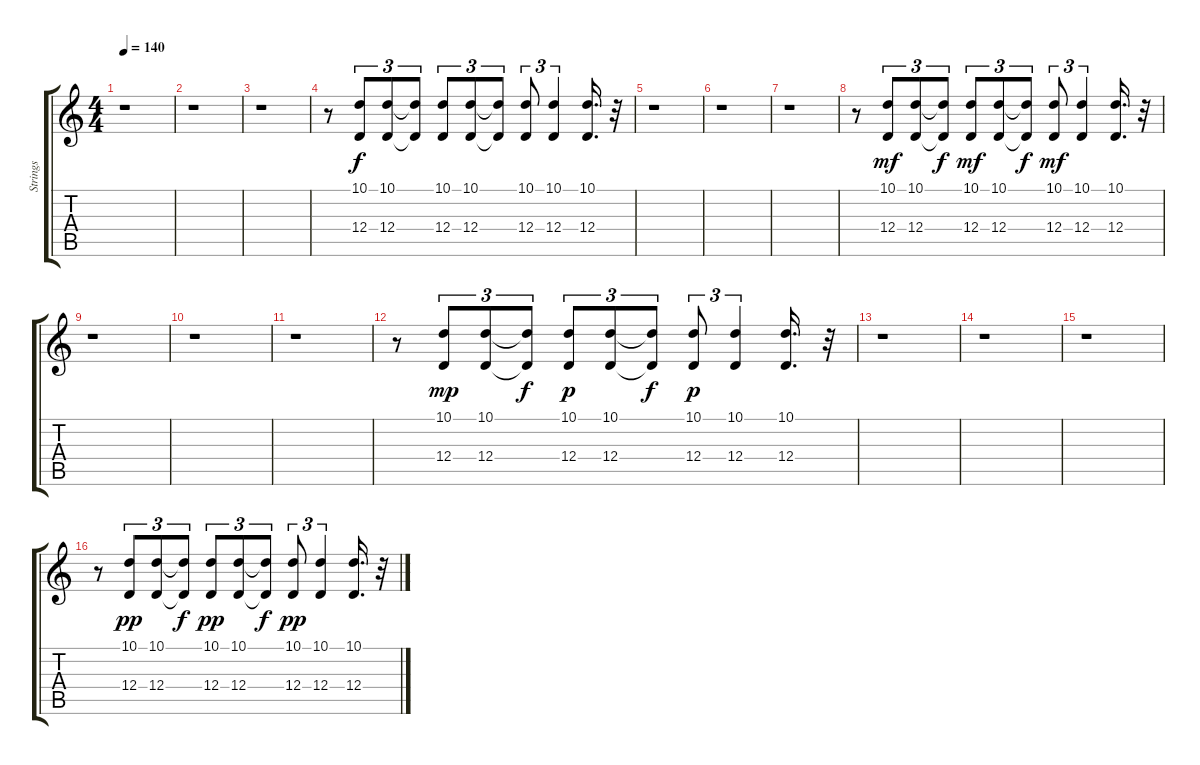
\track ("Strings" "Strings") {instrument stringensemble1}
\staff {score tabs}
\tuning (E4 B3 G3 D3 A2 E2) {hide}
\ts (4 4)
\tempo 140
\clef g2
\ks c
r.1{dy f} |
r.1 |
r.1 |
r.8 (10.1 12.4).8{tu (3 2)} (10.1 12.4).8{tu (3 2)} (10.1{t} 12.4{t}).8{tu (3 2)} (10.1 12.4).8{tu (3 2)} (10.1 12.4).8{tu (3 2)} (10.1{t} 12.4{t}).8{tu (3 2)} (10.1 12.4).8{tu (3 2)} (10.1 12.4).4{tu (3 2)} (10.1 12.4).16{d} r.32 |
r.1 |
r.1 |
r.1 |
r.8 (10.1 12.4).8{tu (3 2) dy mf} (10.1 12.4).8{tu (3 2)} (10.1{t} 12.4{t}).8{tu (3 2) dy f} (10.1 12.4).8{tu (3 2) dy mf} (10.1 12.4).8{tu (3 2)} (10.1{t} 12.4{t}).8{tu (3 2) dy f} (10.1 12.4).8{tu (3 2) dy mf} (10.1 12.4).4{tu (3 2)} (10.1 12.4).16{d} r.32 |
r.1 |
r.1 |
r.1 |
r.8 (10.1 12.4).8{tu (3 2) dy mp} (10.1 12.4).8{tu (3 2)} (10.1{t} 12.4{t}).8{tu (3 2) dy f} (10.1 12.4).8{tu (3 2) dy p} (10.1 12.4).8{tu (3 2)} (10.1{t} 12.4{t}).8{tu (3 2) dy f} (10.1 12.4).8{tu (3 2) dy p} (10.1 12.4).4{tu (3 2)} (10.1 12.4).16{d} r.32 |
r.1 |
r.1 |
r.1 |
r.8 (10.1 12.4).8{tu (3 2) dy pp} (10.1 12.4).8{tu (3 2)} (10.1{t} 12.4{t}).8{tu (3 2) dy f} (10.1 12.4).8{tu (3 2) dy pp} (10.1 12.4).8{tu (3 2)} (10.1{t} 12.4{t}).8{tu (3 2) dy f} (10.1 12.4).8{tu (3 2) dy pp} (10.1 12.4).4{tu (3 2)} (10.1 12.4).16{d} r.32
